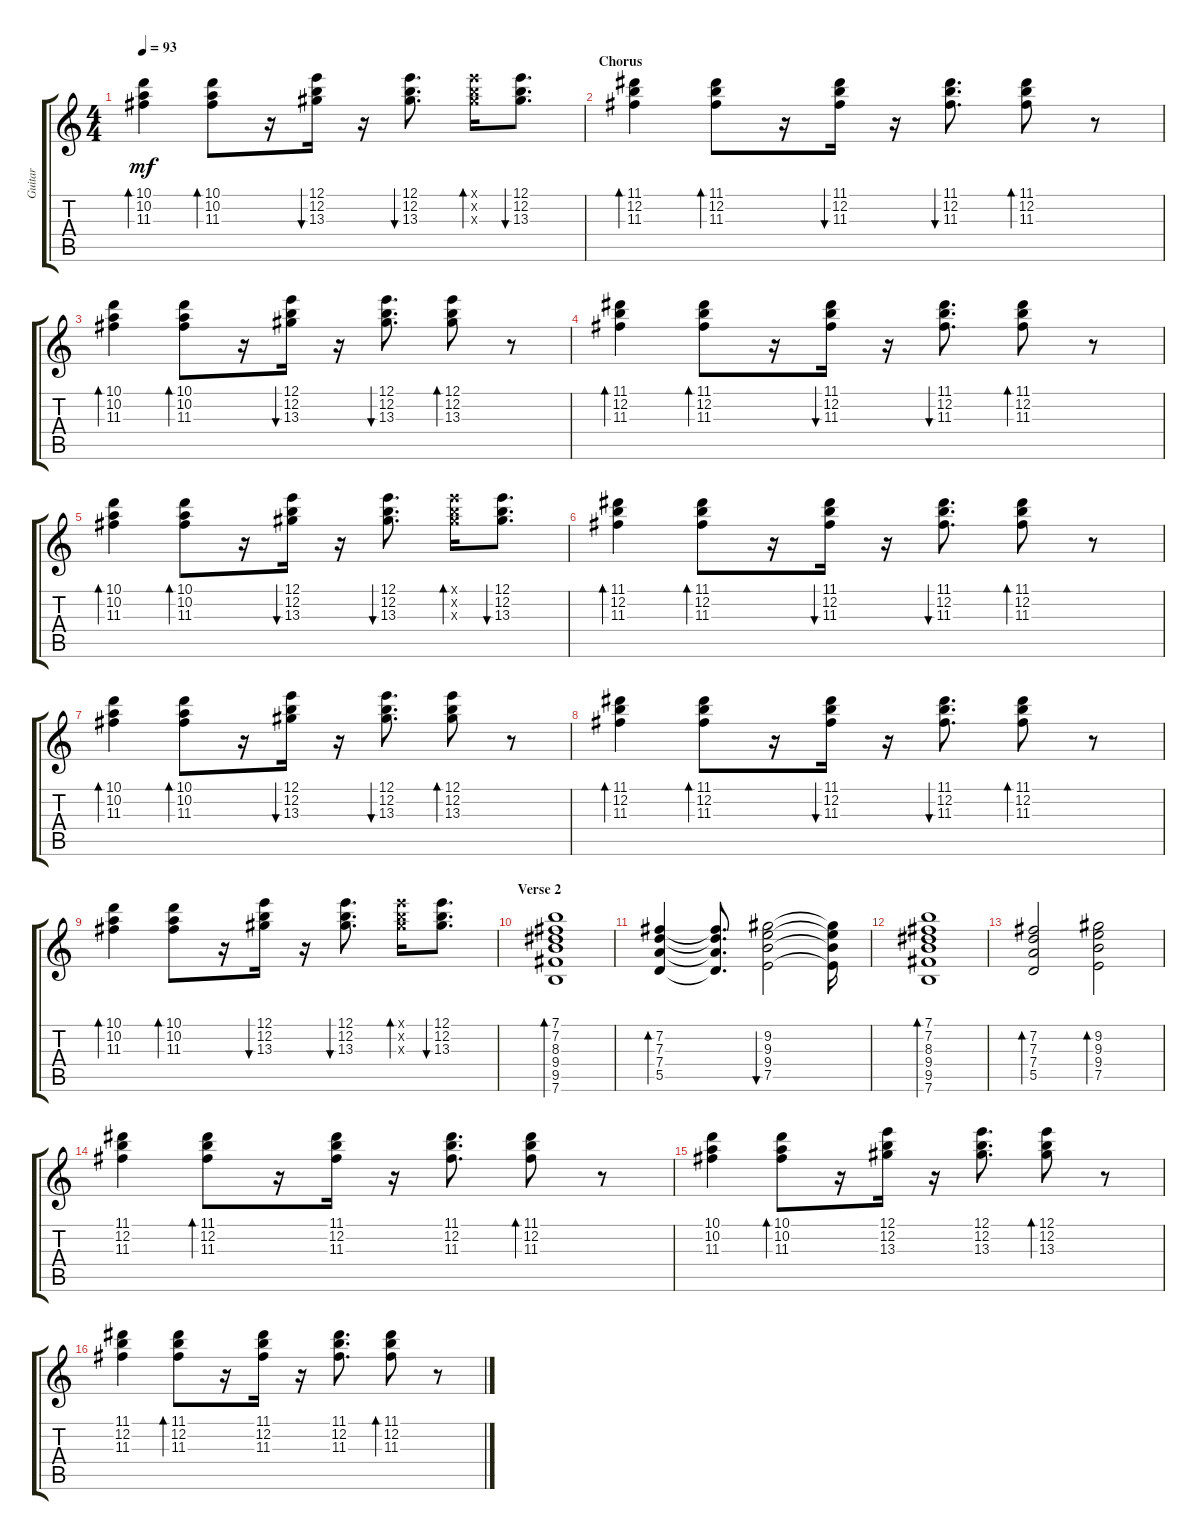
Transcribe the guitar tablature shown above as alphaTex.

\track ("Guitar" "Guitar") {instrument electricguitarclean}
\staff {score tabs}
\tuning (E4 B3 G3 D3 A2 E2) {hide}
\ts (4 4)
\tempo 93
\clef g2
\ks c
(10.1 10.2 11.3).4{bd 30 dy mf} (10.1 10.2 11.3).8{bd 30} r.16 (12.1 12.2 13.3).16{bu 30} r.16 (12.1 12.2 13.3).8{d bu 30} (12.1{x} 12.2{x} 13.3{x}).16{bd 30} (12.1 12.2 13.3).8{d bu 30} |
\section ("" "Chorus")
(11.1 12.2 11.3).4{bd 30} (11.1 12.2 11.3).8{bd 30} r.16 (11.1 12.2 11.3).16{bu 30} r.16 (11.1 12.2 11.3).8{d bu 30} (11.1 12.2 11.3).8{bd 30} r.8 |
(10.1 10.2 11.3).4{bd 30} (10.1 10.2 11.3).8{bd 30} r.16 (12.1 12.2 13.3).16{bu 30} r.16 (12.1 12.2 13.3).8{d bu 30} (12.1 12.2 13.3).8{bd 30} r.8 |
(11.1 12.2 11.3).4{bd 30} (11.1 12.2 11.3).8{bd 30} r.16 (11.1 12.2 11.3).16{bu 30} r.16 (11.1 12.2 11.3).8{d bu 30} (11.1 12.2 11.3).8{bd 30} r.8 |
(10.1 10.2 11.3).4{bd 30} (10.1 10.2 11.3).8{bd 30} r.16 (12.1 12.2 13.3).16{bu 30} r.16 (12.1 12.2 13.3).8{d bu 30} (12.1{x} 12.2{x} 13.3{x}).16{bd 30} (12.1 12.2 13.3).8{d bu 30} |
(11.1 12.2 11.3).4{bd 30} (11.1 12.2 11.3).8{bd 30} r.16 (11.1 12.2 11.3).16{bu 30} r.16 (11.1 12.2 11.3).8{d bu 30} (11.1 12.2 11.3).8{bd 30} r.8 |
(10.1 10.2 11.3).4{bd 30} (10.1 10.2 11.3).8{bd 30} r.16 (12.1 12.2 13.3).16{bu 30} r.16 (12.1 12.2 13.3).8{d bu 30} (12.1 12.2 13.3).8{bd 30} r.8 |
(11.1 12.2 11.3).4{bd 30} (11.1 12.2 11.3).8{bd 30} r.16 (11.1 12.2 11.3).16{bu 30} r.16 (11.1 12.2 11.3).8{d bu 30} (11.1 12.2 11.3).8{bd 30} r.8 |
(10.1 10.2 11.3).4{bd 30} (10.1 10.2 11.3).8{bd 30} r.16 (12.1 12.2 13.3).16{bu 30} r.16 (12.1 12.2 13.3).8{d bu 30} (12.1{x} 12.2{x} 13.3{x}).16{bd 30} (12.1 12.2 13.3).8{d bu 30} |
\section ("" "Verse 2")
(7.1 7.2 8.3 9.4 9.5 7.6).1{bd 30} |
(7.2 7.3 7.4 5.5).4{bd 30} (7.2{t} 7.3{t} 7.4{t} 5.5{t}).8{d} (9.2 9.3 9.4 7.5).2{bu 30} (9.2{t} 9.3{t} 9.4{t} 7.5{t}).16 |
(7.1 7.2 8.3 9.4 9.5 7.6).1{bd 30} |
(7.2 7.3 7.4 5.5).2{bd 30} (9.2 9.3 9.4 7.5).2{bd 30} |
\section ("" "")
(11.1 12.2 11.3).4 (11.1 12.2 11.3).8{bd 30} r.16 (11.1 12.2 11.3).16 r.16 (11.1 12.2 11.3).8{d} (11.1 12.2 11.3).8{bd 30} r.8 |
(10.1 10.2 11.3).4 (10.1 10.2 11.3).8{bd 30} r.16 (12.1 12.2 13.3).16 r.16 (12.1 12.2 13.3).8{d} (12.1 12.2 13.3).8{bd 30} r.8 |
(11.1 12.2 11.3).4 (11.1 12.2 11.3).8{bd 30} r.16 (11.1 12.2 11.3).16 r.16 (11.1 12.2 11.3).8{d} (11.1 12.2 11.3).8{bd 30} r.8
